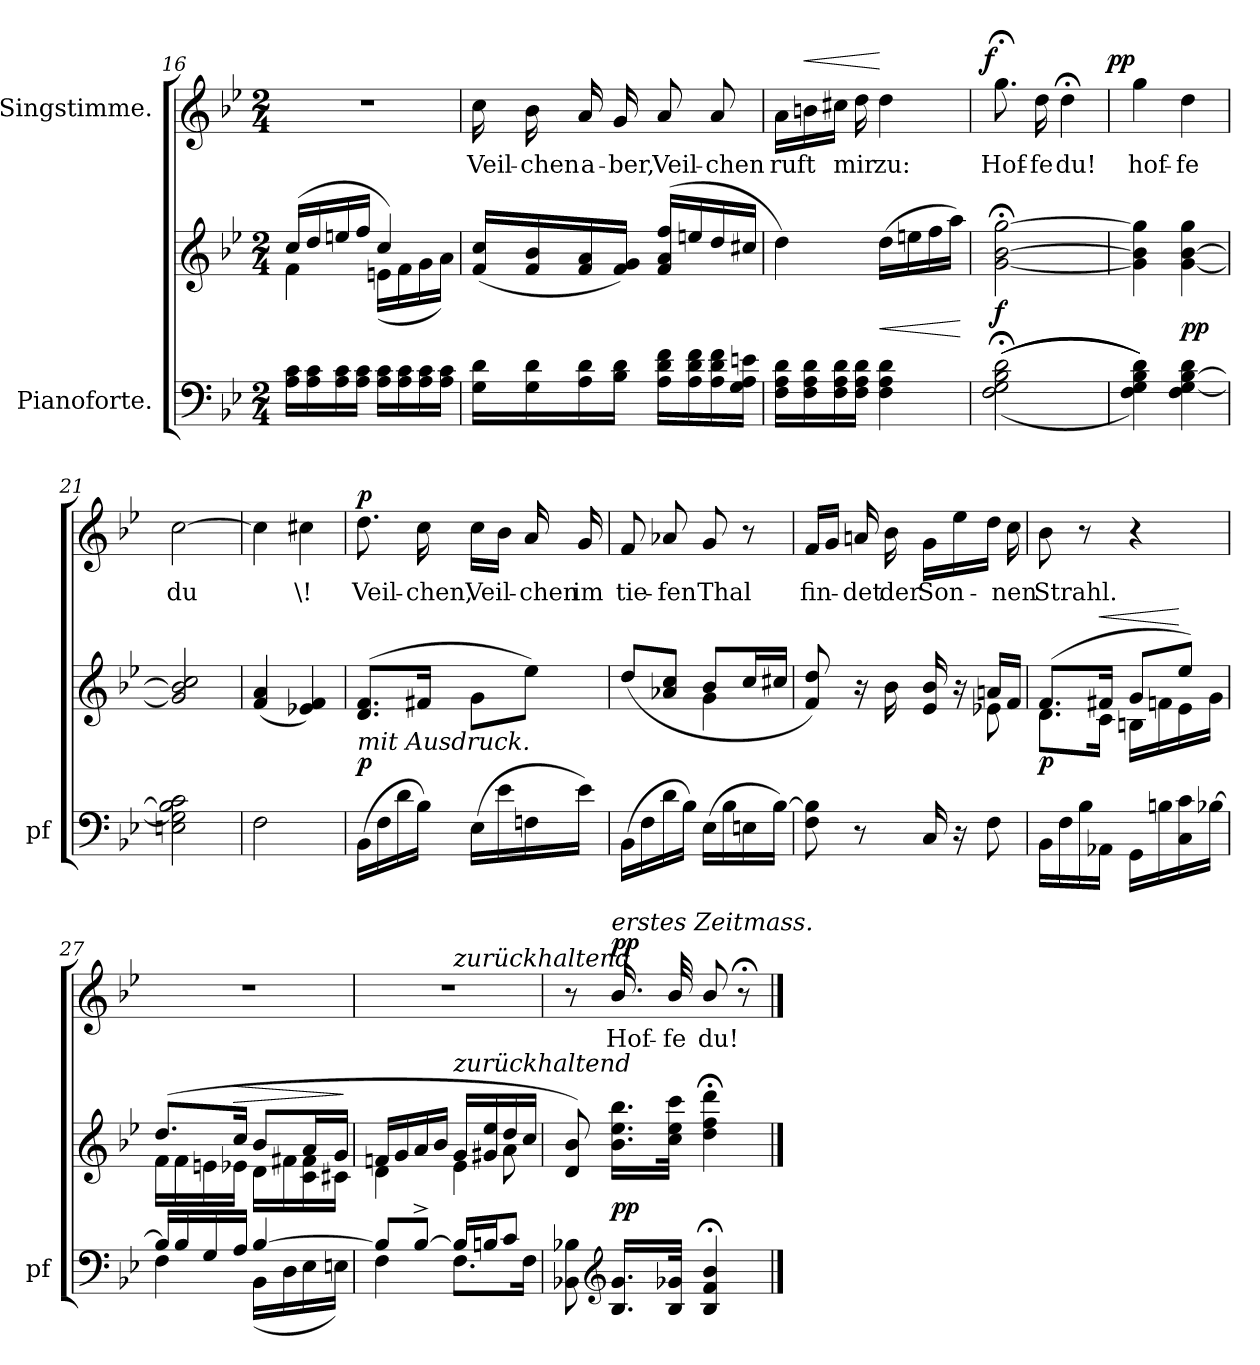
**kern	**kern	**dynam	**kern	**text	**dynam
*part2	*part2	*part2	*part1	*part1	*part1
*staff3	*staff2	*staff2/3	*staff1	*staff1	*staff1
*I"Pianoforte.	*	*	*I"Singstimme.	*	*
*I'pf	*	*	*	*	*
*clefF4	*clefG2	*	*clefG2	*	*
*k[b-e-]	*k[b-e-]	*	*k[b-e-]	*	*
*B-:	*B-:	*	*B-:	*	*
*M2/4	*M2/4	*	*M2/4	*	*
=16	=16	=16	=16	=16	=16
*	*^	*	*	*	*
16A\ 16c\LL	(16cc/LL	4f\	.	2r	.	.
16A\ 16c\	16dd/	.	.	.	.	.
16A\ 16c\	16een/	.	.	.	.	.
16A\ 16c\JJ	16ff/JJ	.	.	.	.	.
16A\ 16c\LL	4cc/)	(16en\LL	.	.	.	.
16A\ 16c\	.	16f\	.	.	.	.
16A\ 16c\	.	16g\	.	.	.	.
16A\ 16c\JJ	.	16a\JJ)	.	.	.	.
*	*v	*v	*	*	*	*
=17	=17	=17	=17	=17	=17
16G\ 16d\LL	(>16f/ 16cc/LL	.	16cc\	Veil-	.
16G\ 16d\	16f/ 16b-/	.	16b-\	-chen	.
16A\ 16d\	16f/ 16a/	.	16a/	a-	.
16B-\ 16d\JJ	16f/ 16g/JJ)	.	16g/	-ber,	.
16A\ 16d\ 16f\LL	(16f/ 16a/ 16ff/LL	.	8a/	Veil-	.
16A\ 16d\ 16f\	16een/	.	.	.	.
16A\ 16d\ 16f\	16dd/	.	8a/	-chen	.
16G\ 16A\ 16en\JJ	16cc#X/JJ	.	.	.	.
=18	=18	=18	=18	=18	=18
16F\ 16A\ 16d\LL	4dd\)	.	16a\LL	ruft	.
!	!	!	!	!	!LO:HP:a
16F\ 16A\ 16d\	.	.	16bn\	.	<
16F\ 16A\ 16d\	.	.	16cc#X\JJ	.	.
16F\ 16A\ 16d\JJ	.	.	16dd\	mir	.
4F\ 4A\ 4d\	(16dd\LL	<	4dd\	zu:	[
.	16een\	.	.	.	.
.	16ff\	.	.	.	.
.	16aa\JJ)	.	.	.	.
.	.	[	.	.	.
=19	=19	=19	=19	=19	=19
!	!	!	!	!	!LO:DY:a:rj
(<(>(>(>2F;<\ 2G;<\ 2B-;<\ 2d;<\	[2g;<\ [2b-;<\ [2gg;<\	f	8.gg;<\	Hof-	f
.	.	.	16dd\	-fe	.
.	.	.	4dd;<\	du!	.
=20	=20	=20	=20	=20	=20
!	!	!	!	!	!LO:DY:a:rj
4F\ 4G\ 4B-\ 4d\))))	4g]\ 4b-]\ 4gg]\	.	4gg\	hof-	pp
4F\ [4G\ [4B-\ 4d\	[4g\ [4b-\ 4gg\	pp	4dd\	-fe	.
=21	=21	=21	=21	=21	=21
2En\ 2G]\ 2B-]\ 2c\	2g]/ 2b-]/ 2cc/	.	[2cc\	du	.
=22	=22	=22	=22	=22	=22
2F\	(>4f/ 4a/	.	4cc\]	.	.
.	4e-X/ 4f/)	.	4cc#X\	\!	.
=23	=23	=23	=23	=23	=23
!	!LO:TX:b:i:t=mit Ausdruck.	!	!	!	!
!	!	!	!	!	!LO:DY:a
(16BB-\LL	(8.d/ 8.f/L	p	8.dd\	Veil-	p
16F\	.	.	.	.	.
16d\	.	.	.	.	.
16B-\JJ)	16f#X/Jk	.	16cc\	-chen,	.
(16E-\LL	8g\L	.	16cc\LL	Veil-	.
16e-\	.	.	16b-\JJ	.	.
16Fn\	8ee-\J)	.	16a/	-chen	.
16e-\JJ)	.	.	16g/	im	.
=24	=24	=24	=24	=24	=24
*	*^	*	*	*	*
(16BB-\LL	(>8dd/L	4ryy	.	8f/	tie-	.
16F\	.	.	.	.	.	.
16d\	8a-X/ 8cc/J	.	.	8a-X/	-fen	.
16B-\JJ)	.	.	.	.	.	.
(16E-\LL	8b-/L	4g\	.	8g/	Thal	.
16B-\	.	.	.	.	.	.
16En\	16cc/L	.	.	8r	.	.
[16B-\JJ)	16cc#X/JJ	.	.	.	.	.
=25	=25	=25	=25	=25	=25	=25
8F\ 8B-]\	8f/ 8dd/)	4ryy	.	16f/LL	fin-	.
.	.	.	.	16g/JJ	.	.
8r	16r	.	.	16an/	-det	.
.	16b-\	.	.	16b-\	der	.
16C/	16e-/ 16b-/	8ryy	.	16g\LL	Son-	.
16r	16r	.	.	16ee-\	.	.
8F\	16an/LL	8e-X\	.	16dd\JJ	.	.
.	16f/JJ	.	.	16cc\	-nen	.
=26	=26	=26	=26	=26	=26	=26
16BB-\LL	(8.f/L	8.d\L	p	8b-\	Strahl.	.
16F\	.	.	.	.	.	.
16B-\	.	.	.	8r	.	.
!	!	!	!LO:HP:a	!	!	!
16AA-X\JJ	16f#X/Jk	16c\Jk	<	.	.	.
16GG\LL	8g/L	16Bn\LL	.	4r	.	.
16Bn\	.	16fn\	.	.	.	.
16C\ 16c\	8ee-/J)	16e-\	[	.	.	.
[16B-X\JJ	.	16g\JJ	.	.	.	.
=27	=27	=27	=27	=27	=27	=27
*^	*	*	*	*	*	*
16B-/LL]	4F\	(8.dd/L	16f\LL	.	2r	.	.
16B-/	.	.	16f\	.	.	.	.
16G/	.	.	16en\	.	.	.	.
!	!	!	!	!LO:HP:a	!	!	!
16A/JJ	.	16cc/Jk	16e-X\JJ	>	.	.	.
[4B-/	(16BB-\LL	8b-/L	16d\LL	.	.	.	.
.	16D\	.	16f#X\	.	.	.	.
.	16E-\	16a/L	16c\ 16f#\	.	.	.	.
.	16En\JJ)	16g/JJ	16c#X\JJ	.	.	.	.
*v	*v	*	*	*	*	*	*
*	*v	*v	*	*	*	*
.	.	]	.	.	.
=28	=28	=28	=28	=28	=28
*^	*^	*	*^	*	*
8B-/L]	4F\	16fn/LL	4d\	.	2r	4ryy	.	.
.	.	16g/	.	.	.	.	.	.
[8B-^/J	.	16a/	.	.	.	.	.	.
.	.	16b-/JJ	.	.	.	.	.	.
!	!	!	!	!	!	!LO:TX:a:i:t=zurückhaltend	!	!
!	!	!LO:TX:a:i:t=zurückhaltend	!	!	!	!	!	!
!	!	!	!LO:N:vis=4	!	!	!	!	!
16B-/LL]	8.F\L	16g/LL	8e-\	.	.	4ryy	.	.
16Bn/J	.	16g#X/ 16ee-/	.	.	.	.	.	.
8c/J	.	16dd/	8a\	.	.	.	.	.
.	16F\Jk	16cc/JJ	.	.	.	.	.	.
*v	*v	*	*	*	*v	*v	*	*
*	*v	*v	*	*	*	*
=29	=29	=29	=29	=29	=29
8BB-X\ 8B-X\	8d/ 8b-/)	.	8r	.	.
*clefG2	*	*	*	*	*
!	!	!	!LO:TX:a:i:t=erstes Zeitmass.	!	!
!	!	!	!	!	!LO:DY:a
16.B-/ 16.g/LL	16.b-\ 16.ee-\ 16.bb-\LL	pp	16.b-/	Hof-	pp
32B-/ 32g-X/JJk	32cc\ 32ee-\ 32ccc\JJk	.	32b-/	-fe	.
4B-;</ 4f;</ 4b-;</	4dd;<\ 4ff;<\ 4ddd;<\	.	8b-/	du!	.
.	.	.	8r;<	.	.
==	==	==	==	==	==
*-	*-	*-	*-	*-	*-
